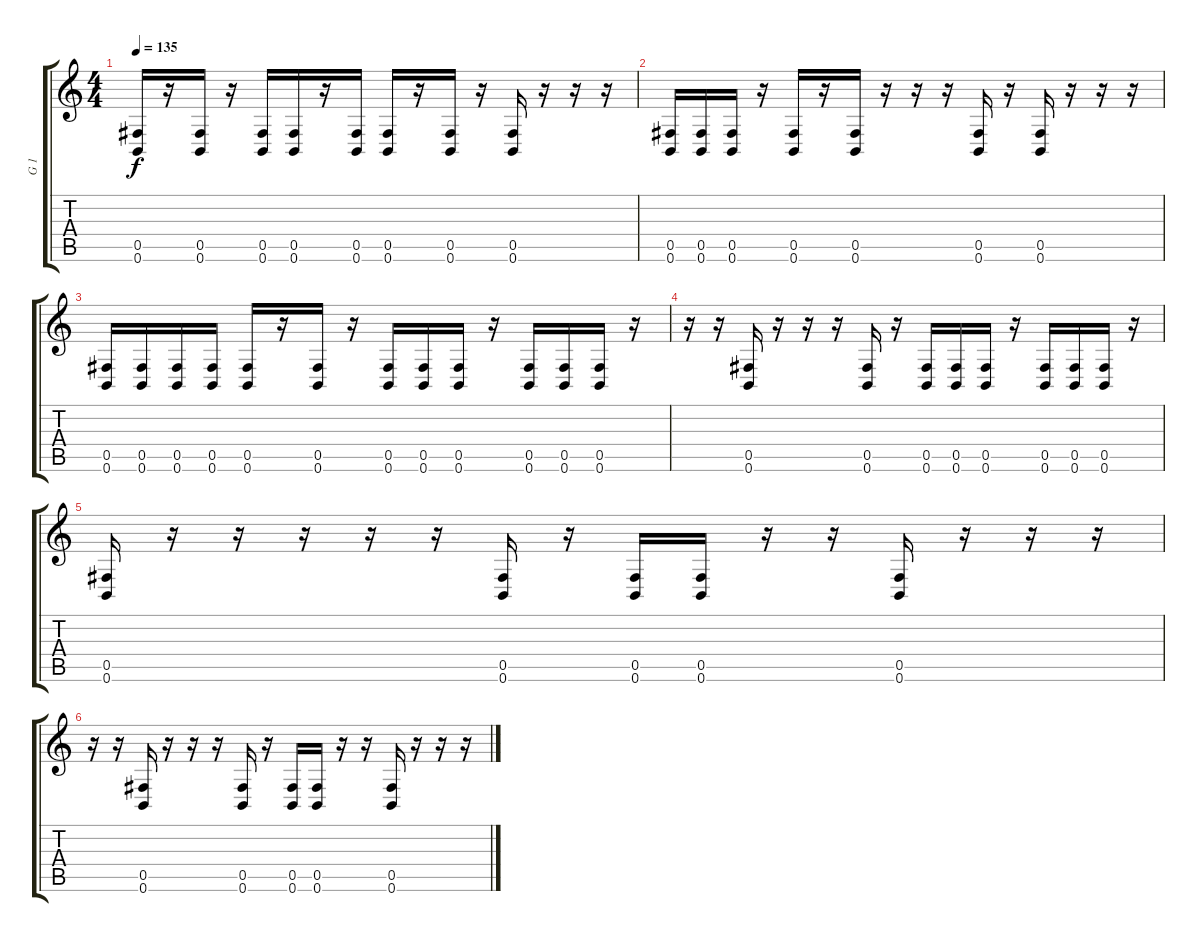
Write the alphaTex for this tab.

\track ("G 1" "G 1") {instrument distortionguitar}
\staff {score tabs}
\tuning (Db4 Ab3 E3 B2 Gb2 B1) {hide}
\ts (4 4)
\tempo 135
\clef g2
\ks c
(0.5 0.6).16{dy f} r.16 (0.5 0.6).16 r.16 (0.5 0.6).16 (0.5 0.6).16 r.16 (0.5 0.6).16 (0.5 0.6).16 r.16 (0.5 0.6).16 r.16 (0.5 0.6).16 r.16 r.16 r.16 |
(0.5 0.6).16 (0.5 0.6).16 (0.5 0.6).16 r.16 (0.5 0.6).16 r.16 (0.5 0.6).16 r.16 r.16 r.16 (0.5 0.6).16 r.16 (0.5 0.6).16 r.16 r.16 r.16 |
(0.5 0.6).16 (0.5 0.6).16 (0.5 0.6).16 (0.5 0.6).16 (0.5 0.6).16 r.16 (0.5 0.6).16 r.16 (0.5 0.6).16 (0.5 0.6).16 (0.5 0.6).16 r.16 (0.5 0.6).16 (0.5 0.6).16 (0.5 0.6).16 r.16 |
r.16 r.16 (0.5 0.6).16 r.16 r.16 r.16 (0.5 0.6).16 r.16 (0.5 0.6).16 (0.5 0.6).16 (0.5 0.6).16 r.16 (0.5 0.6).16 (0.5 0.6).16 (0.5 0.6).16 r.16 |
(0.5 0.6).16 r.16 r.16 r.16 r.16 r.16 (0.5 0.6).16 r.16 (0.5 0.6).16 (0.5 0.6).16 r.16 r.16 (0.5 0.6).16 r.16 r.16 r.16 |
r.16 r.16 (0.5 0.6).16 r.16 r.16 r.16 (0.5 0.6).16 r.16 (0.5 0.6).16 (0.5 0.6).16 r.16 r.16 (0.5 0.6).16 r.16 r.16 r.16
